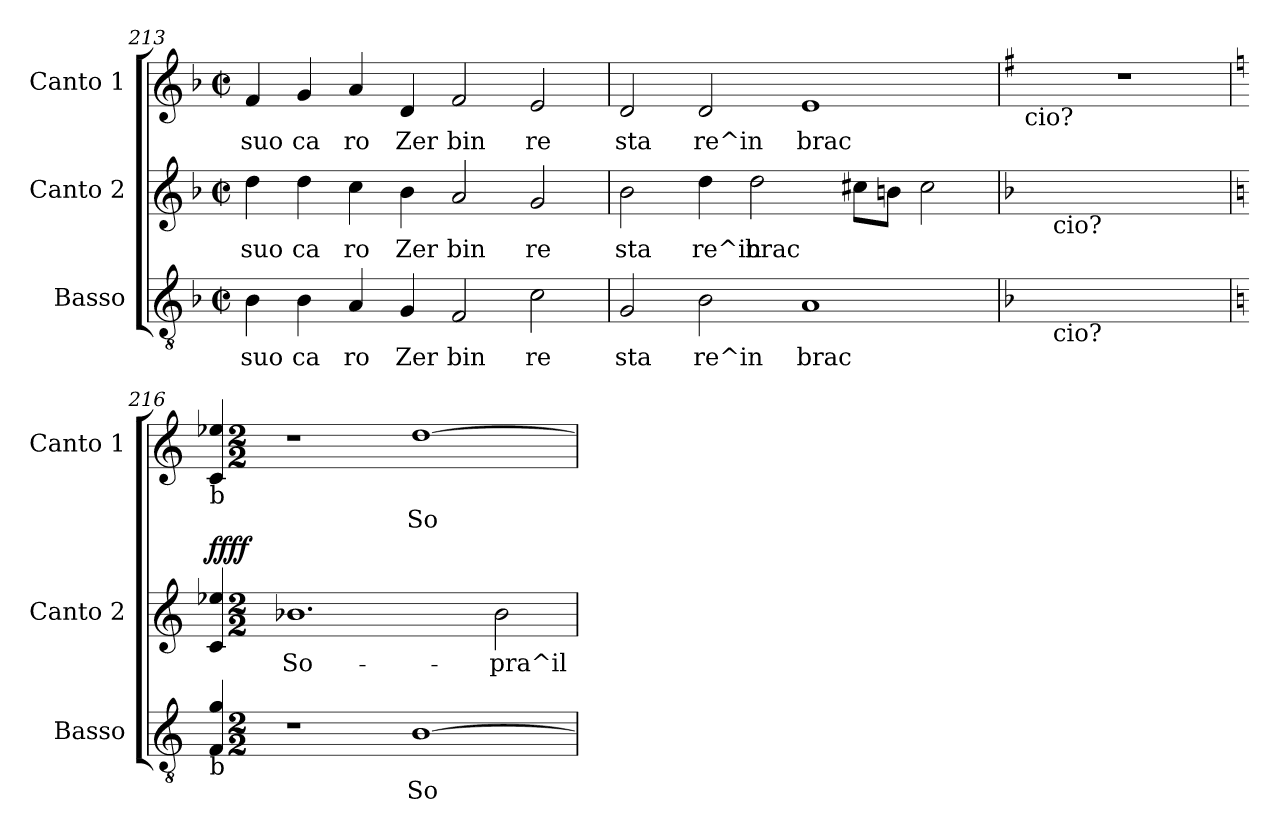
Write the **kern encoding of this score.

**kern	**text	**kern	**text	**dynam	**kern	**text
*part3	*part3	*part2	*part2	*part2	*part1	*part1
*staff3	*staff3	*staff2	*staff2	*staff2	*staff1	*staff1
*I"Basso	*	*I"Canto 2	*	*	*I"Canto 1	*
*I'Basso	*	*I'Canto 2	*	*	*I'Canto 1	*
*clefGv2	*	*clefG2	*	*	*clefG2	*
*k[b-]	*	*k[b-]	*	*	*k[b-]	*
*F:	*	*F:	*	*	*F:	*
*M2/2	*	*M2/2	*	*	*M2/2	*
*met(c|)	*	*met(c|)	*	*	*met(c|)	*
=213	=213	=213	=213	=213	=213	=213
!	!LO:LY:b:cj	!	!LO:LY:b:cj	!	!	!LO:LY:b:cj
4B-\	suo	4dd\	suo	.	4f/	suo
!	!LO:LY:b:cj	!	!LO:LY:b:cj	!	!	!LO:LY:b:cj
4B-\	ca	4dd\	ca	.	4g/	ca
!	!LO:LY:b:cj	!	!LO:LY:b:cj	!	!	!LO:LY:b:cj
4A/	ro	4cc\	ro	.	4a/	ro
!	!LO:LY:b:cj	!	!LO:LY:b:cj	!	!	!LO:LY:b:cj
4G/	Zer	4b-\	Zer	.	4d/	Zer
!	!LO:LY:b:cj	!	!LO:LY:b:cj	!	!	!LO:LY:b:cj
2F/	bin	2a/	bin	.	2f/	bin
!	!LO:LY:b:cj	!	!LO:LY:b:cj	!	!	!LO:LY:b:cj
2c\	re	2g/	re	.	2e/	re
=214	=214	=214	=214	=214	=214	=214
!	!LO:LY:b:cj	!	!LO:LY:b:cj	!	!	!LO:LY:b:cj
2G/	sta	2b-\	sta	.	2d/	sta
!	!LO:LY:b:cj	!	!LO:LY:b:cj	!	!	!LO:LY:b:cj
2B-\	re^in	4dd\	re^in	.	2d/	re^in
!	!	!	!LO:LY:b:cj	!	!	!
.	.	2dd\	brac	.	.	.
!	!LO:LY:b:cj	!	!	!	!	!LO:LY:b:cj
1A	brac	.	.	.	1e	brac
!	!	!	!LO:LY:b:cj	!	!	!
.	.	8cc#\L	.	.	.	.
!	!	!	!LO:LY:b:cj	!	!	!
.	.	8b\J	.	.	.	.
!	!	!	!LO:LY:b:cj	!	!	!
.	.	2cc#\	.	.	.	.
=215	=215	=215	=215	=215	=215	=215
*	*	*	*	*	*k[f#]	*
*	*	*	*	*	*G:	*
!	!	!	!	!	!LO:TX:b:t=cio?	!
16.ryy	.	16.ryy	.	.	1r	.
!	!	!LO:TX:b:t=cio?	!	!	!	!
!LO:TX:b:t=cio?	!	!	!	!	!	!
2ryy	.	2ryy	.	.	.	.
4ryy	.	4ryy	.	.	.	.
8ryy	.	8ryy	.	.	.	.
32ryy	.	32ryy	.	.	.	.
!!LO:LB:g=z
=216!	=216!	=216!	=216!	=216!	=216!	=216!
*k[]	*	*k[]	*	*	*k[]	*
*C:	*	*C:	*	*	*C:	*
!	!	!	!	!	!LO:TX:b:t=b	!
!LO:TX:b:t=b	!	!	!	!	!	!
!	!LO:LY:b:cj	!	!LO:LY:b:cj	!LO:DY:a	!	!LO:LY:b:cj
4g/ 4F/	.	4ee-X/ 4c/	.	ffff	4c/ 4ee-X/	.
*M2/2	*	*M2/2	*	*	*M2/2	*
*met(c|)	*	*met(c|)	*	*	*met(c|)	*
!	!	!	!LO:LY:b:cj	!	!	!
1r	.	1.b-X	So-	.	1r	.
!	!LO:LY:b:cj	!	!	!	!	!LO:LY:b:cj
[>1B	So	.	.	.	[>1dd	So
!	!	!	!LO:LY:b:cj	!	!	!
.	.	2b-\	-pra^il	.	.	.
=	=	=	=	=	=	=
*-	*-	*-	*-	*-	*-	*-
